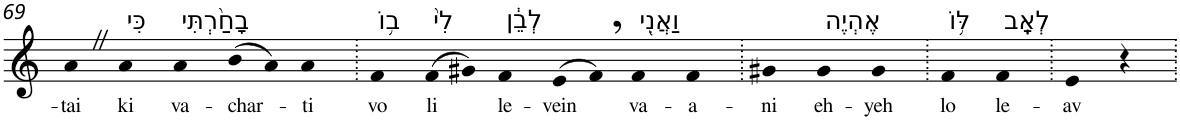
**kern	**text
*part1	*part1
*staff1	*staff1
*I"Piano	*
*I'Pno	*
!!LO:PB:g=z
*clefG2	*
*k[]	*
=69	=69
!	!LO:LY:b
4aZ	-tai
!LO:TX:a:t=כִּי	!
!	!LO:LY:b
4a	ki
!LO:TX:a:t=בָחַ֨רְתִּי	!
!	!LO:LY:b
4a	va-
!	!LO:LY:b
(>8b	-char-
8a)	.
!	!LO:LY:b
4a	-ti
=70.	=70.
!LO:TX:a:t=ב֥וֹ	!
!	!LO:LY:b
4f	vo
!LO:TX:a:t=לִי֙	!
!	!LO:LY:b
(>8f	li
8g#X)	.
!LO:TX:a:t=לְבֵ֔ן	!
!	!LO:LY:b
4f	le-
!	!LO:LY:b
(>8e	-vein
8f,)	.
!LO:TX:a:t=וַאֲנִ֖י	!
!	!LO:LY:b
4f	va-
!	!LO:LY:b
4f	-a-
=71.	=71.
!	!LO:LY:b
4g#X	-ni
!LO:TX:a:t=אֶהְיֶה	!
!	!LO:LY:b
4g#	eh-
!	!LO:LY:b
4g#	-yeh
=72.	=72.
!LO:TX:a:t=לּ֥וֹ	!
!	!LO:LY:b
4f	lo
!LO:TX:a:t=לְאָֽב	!
!	!LO:LY:b
4f	le-
=73.	=73.
!	!LO:LY:b
4e	-av
4r	.
=.	=.
*-	*-
